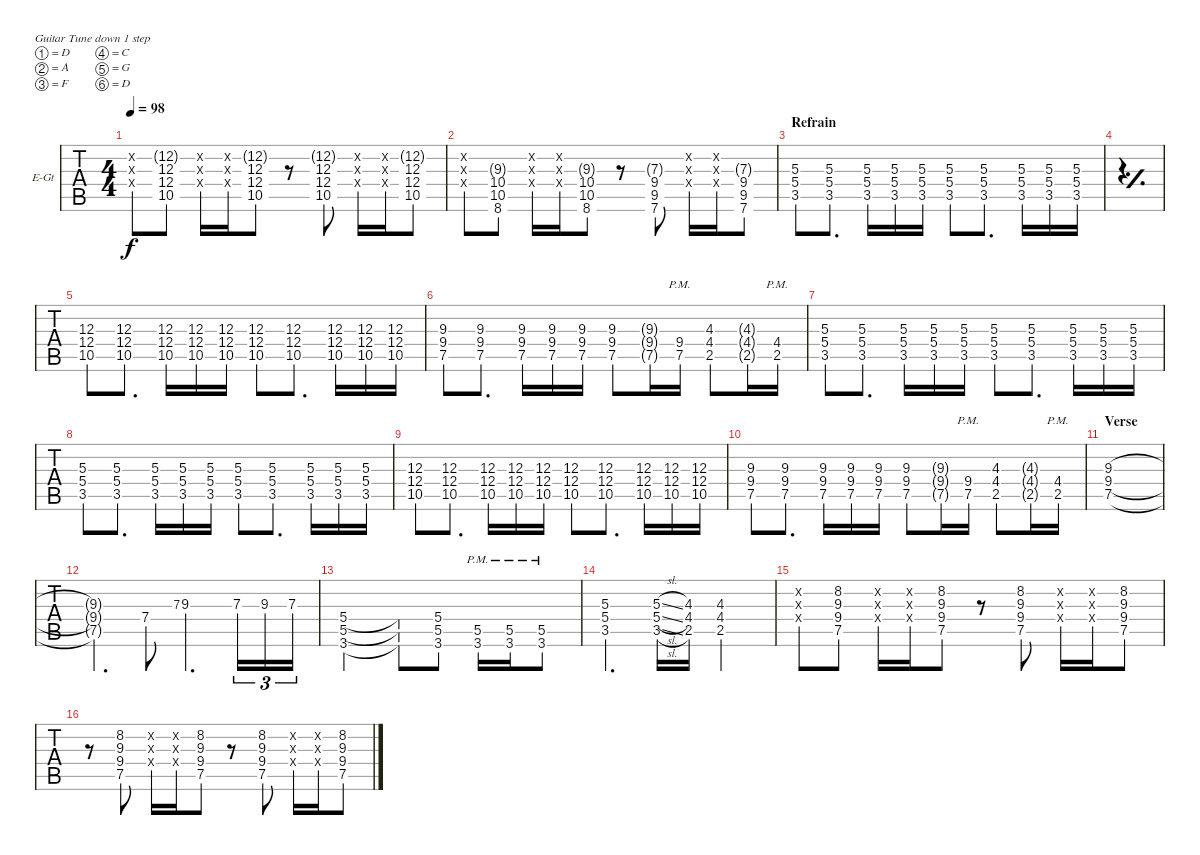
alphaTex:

\defaultSystemsLayout 4
\bracketExtendMode groupsimilarinstruments
\firstSystemTrackNameOrientation horizontal
\otherSystemsTrackNameOrientation horizontal
\track ("Electric Guitar" "E-Gt") {instrument distortionguitar}
\staff {tabs}
\tuning (D4 A3 F3 C3 G2 D2)
\ts (4 4)
\tempo 98
\clef g2
\ks c
(0.3{x} 0.2{x} 0.4{x}).8{dy f} (12.4 12.3 10.5 12.2{g}).8 (0.3{x} 0.2{x} 0.4{x}).16 (0.3{x} 0.2{x} 0.4{x}).16 (12.4 12.3 10.5 12.2{g}).8 r.8 (12.4 12.3 10.5 12.2{g}).8 (0.3{x} 0.4{x} 0.2{x}).16 (0.3{x} 0.2{x} 0.4{x}).16 (12.4 12.3 10.5 12.2{g}).8 |
(0.3{x} 0.2{x} 0.4{x}).8 (10.5 10.4 8.6 9.3{g}).8 (0.3{x} 0.4{x} 0.2{x}).16 (0.3{x} 0.4{x} 0.2{x}).16 (10.5 10.4 8.6 9.3{g}).8 r.8 (9.5 7.6 9.4 7.3{g}).8 (0.3{x} 0.2{x} 0.4{x}).16 (0.3{x} 0.2{x} 0.4{x}).16 (9.5 7.6 9.4 7.3{g}).8 |
\section ("" "Refrain")
(3.5 5.4 5.3).8 (3.5 5.4 5.3).8{d} (3.5 5.4 5.3).16 (3.5 5.4 5.3).16 (3.5 5.4 5.3).16 (3.5 5.4 5.3).8 (3.5 5.4 5.3).8{d} (3.5 5.4 5.3).16 (3.5 5.4 5.3).16 (3.5 5.4 5.3).16 |
\simile simple
|
\simile none
(10.5 12.4 12.3).8 (10.5 12.4 12.3).8{d} (10.5 12.4 12.3).16 (10.5 12.4 12.3).16 (10.5 12.4 12.3).16 (10.5 12.4 12.3).8 (10.5 12.4 12.3).8{d} (10.5 12.4 12.3).16 (10.5 12.4 12.3).16 (10.5 12.4 12.3).16 |
(9.4 9.3 7.5).8 (7.5 9.4 9.3).8{d} (7.5 9.4 9.3).16 (7.5 9.4 9.3).16 (7.5 9.4 9.3).16 (9.4 9.3 7.5).8 (7.5{g} 9.4{g} 9.3{g}).16 (7.5{pm} 9.4{pm}).16 (2.5 4.4 4.3).8 (2.5{g} 4.4{g} 4.3{g}).16 (2.5{pm} 4.4{pm}).16 |
(3.5 5.4 5.3).8 (3.5 5.4 5.3).8{d} (3.5 5.4 5.3).16 (3.5 5.4 5.3).16 (3.5 5.4 5.3).16 (3.5 5.4 5.3).8 (3.5 5.4 5.3).8{d} (3.5 5.4 5.3).16 (3.5 5.4 5.3).16 (3.5 5.4 5.3).16 |
(3.5 5.4 5.3).8 (3.5 5.4 5.3).8{d} (3.5 5.4 5.3).16 (3.5 5.4 5.3).16 (3.5 5.4 5.3).16 (3.5 5.4 5.3).8 (3.5 5.4 5.3).8{d} (3.5 5.4 5.3).16 (3.5 5.4 5.3).16 (3.5 5.4 5.3).16 |
(10.5 12.4 12.3).8 (10.5 12.4 12.3).8{d} (10.5 12.4 12.3).16 (10.5 12.4 12.3).16 (10.5 12.4 12.3).16 (10.5 12.4 12.3).8 (10.5 12.4 12.3).8{d} (10.5 12.4 12.3).16 (10.5 12.4 12.3).16 (10.5 12.4 12.3).16 |
(9.4 9.3 7.5).8 (7.5 9.4 9.3).8{d} (7.5 9.4 9.3).16 (7.5 9.4 9.3).16 (7.5 9.4 9.3).16 (9.4 9.3 7.5).8 (7.5{g} 9.4{g} 9.3{g}).16 (7.5{pm} 9.4{pm}).16 (2.5 4.4 4.3).8 (2.5{g} 4.4{g} 4.3{g}).16 (2.5{pm} 4.4{pm}).16 |
\section ("" "Verse")
(7.5 9.4 9.3).1 |
(7.5{t} 9.4{t} 9.3{t}).4{d} 7.4.8 7.3.8{gr} 9.3.4{d} 7.3.16{tu (3 2)} 9.3.16{tu (3 2)} 7.3.16{tu (3 2)} |
(3.6 5.5 5.4).2 (5.4{t} 5.5{t} 3.6{t}).8 (3.6 5.5 5.4).8 (3.6{pm} 5.5{pm}).16 (3.6{pm} 5.5{pm}).16 (3.6{pm} 5.5{pm}).8 |
(3.5 5.4 5.3).4{d} (3.5{sl} 5.4{sl} 5.3{sl}).16 (2.5 4.4 4.3).16 (2.5 4.4 4.3).2 |
(0.3{x} 0.2{x} 0.4{x}).8 (8.2 9.3 9.4 7.5).8 (0.3{x} 0.2{x} 0.4{x}).16 (0.3{x} 0.2{x} 0.4{x}).16 (9.4 9.3 8.2 7.5).8 r.8 (9.4 9.3 8.2 7.5).8 (0.3{x} 0.2{x} 0.4{x}).16 (0.3{x} 0.2{x} 0.4{x}).16 (9.4 9.3 8.2 7.5).8 |
r.8 (9.4 9.3 8.2 7.5).8 (0.3{x} 0.2{x} 0.4{x}).16 (0.3{x} 0.2{x} 0.4{x}).16 (9.4 9.3 8.2 7.5).8 r.8 (9.4 9.3 8.2 7.5).8 (0.3{x} 0.2{x} 0.4{x}).16 (0.3{x} 0.2{x} 0.4{x}).16 (9.4 9.3 8.2 7.5).8
